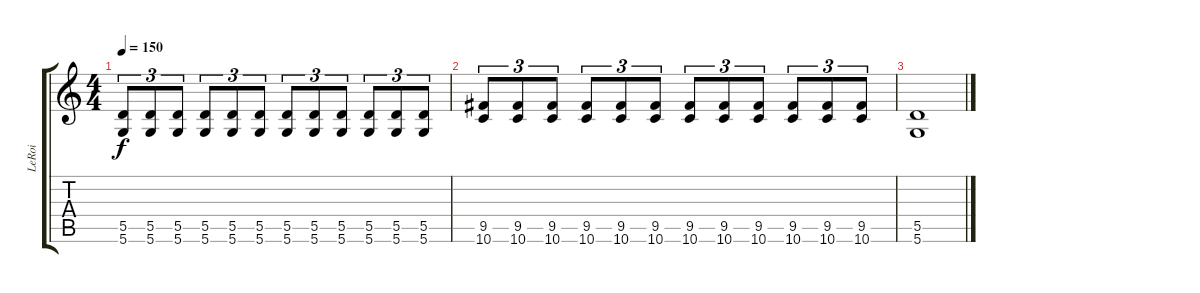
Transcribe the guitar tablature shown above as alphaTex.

\track ("LeRoi" "LeRoi") {instrument distortionguitar}
\staff {score tabs}
\tuning (E4 B3 G3 D3 A2 D2) {hide}
\ts (4 4)
\tempo 150
\clef g2
\ks c
(5.5 5.6).8{tu (3 2) dy f} (5.5 5.6).8{tu (3 2)} (5.5 5.6).8{tu (3 2)} (5.5 5.6).8{tu (3 2)} (5.5 5.6).8{tu (3 2)} (5.5 5.6).8{tu (3 2)} (5.5 5.6).8{tu (3 2)} (5.5 5.6).8{tu (3 2)} (5.5 5.6).8{tu (3 2)} (5.5 5.6).8{tu (3 2)} (5.5 5.6).8{tu (3 2)} (5.5 5.6).8{tu (3 2)} |
(9.5 10.6).8{tu (3 2)} (9.5 10.6).8{tu (3 2)} (9.5 10.6).8{tu (3 2)} (9.5 10.6).8{tu (3 2)} (9.5 10.6).8{tu (3 2)} (9.5 10.6).8{tu (3 2)} (9.5 10.6).8{tu (3 2)} (9.5 10.6).8{tu (3 2)} (9.5 10.6).8{tu (3 2)} (9.5 10.6).8{tu (3 2)} (9.5 10.6).8{tu (3 2)} (9.5 10.6).8{tu (3 2)} |
(5.5 5.6).1
